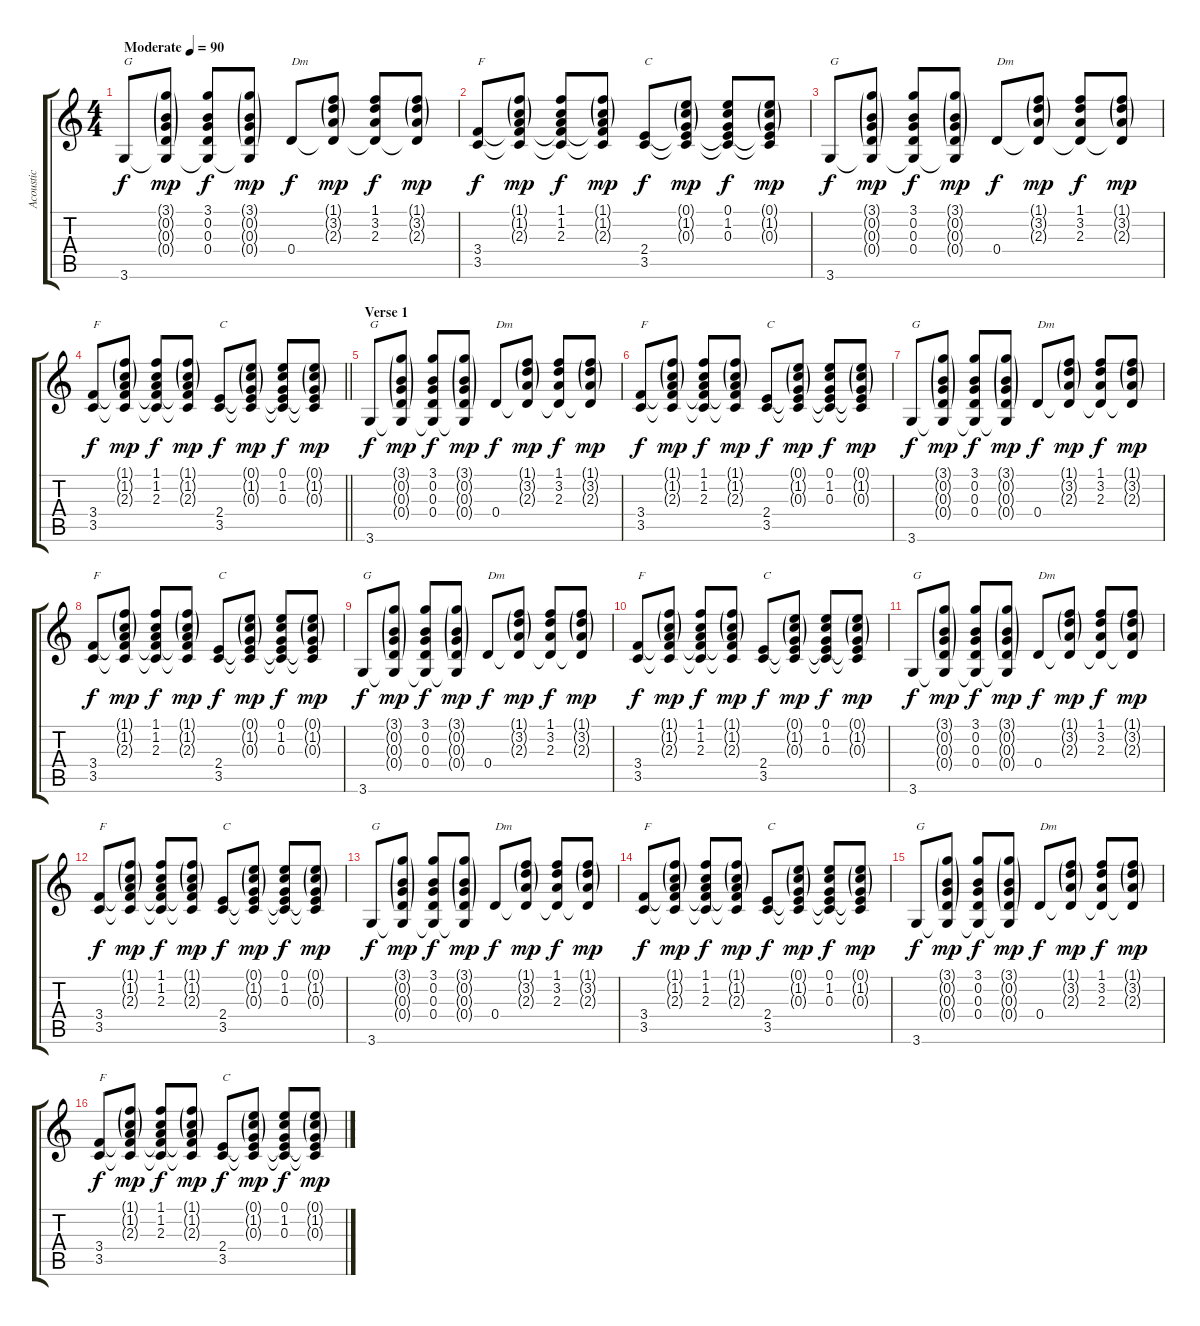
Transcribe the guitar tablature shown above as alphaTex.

\track ("Acoustic" "Acoustic") {instrument acousticguitarsteel}
\staff {score tabs}
\tuning (E4 B3 G3 D3 A2 E2) {hide}
\ts (4 4)
\tempo (90 "Moderate")
\clef g2
\ks c
3.6.8{txt "G" dy f instrument acousticguitarsteel} (3.1{g} 0.2{g} 0.3{g} 0.4{g} 3.6{t}).8{dy mp} (3.1 0.2 0.3 0.4 3.6{t}).8{dy f} (3.1{g} 0.2{g} 0.3{g} 0.4{g} 3.6{t}).8{dy mp} 0.4.8{txt "Dm" dy f} (1.1{g} 3.2{g} 2.3{g} 0.4{t}).8{dy mp} (1.1 3.2 2.3 0.4{t}).8{dy f} (1.1{g} 3.2{g} 2.3{g} 0.4{t}).8{dy mp} |
(3.4 3.5).8{txt "F" dy f} (1.1{g} 1.2{g} 2.3{g} 3.4{t} 3.5{t}).8{dy mp} (1.1 1.2 2.3 3.4{t} 3.5{t}).8{dy f} (1.1{g} 1.2{g} 2.3{g} 3.4{t} 3.5{t}).8{dy mp} (2.4 3.5).8{txt "C" dy f} (0.1{g} 1.2{g} 0.3{g} 2.4{t} 3.5{t}).8{dy mp} (0.1 1.2 0.3 2.4{t} 3.5{t}).8{dy f} (0.1{g} 1.2{g} 0.3{g} 2.4{t} 3.5{t}).8{dy mp} |
3.6.8{txt "G" dy f} (3.1{g} 0.2{g} 0.3{g} 0.4{g} 3.6{t}).8{dy mp} (3.1 0.2 0.3 0.4 3.6{t}).8{dy f} (3.1{g} 0.2{g} 0.3{g} 0.4{g} 3.6{t}).8{dy mp} 0.4.8{txt "Dm" dy f} (1.1{g} 3.2{g} 2.3{g} 0.4{t}).8{dy mp} (1.1 3.2 2.3 0.4{t}).8{dy f} (1.1{g} 3.2{g} 2.3{g} 0.4{t}).8{dy mp} |
\barLineRight lightlight
(3.4 3.5).8{txt "F" dy f} (1.1{g} 1.2{g} 2.3{g} 3.4{t} 3.5{t}).8{dy mp} (1.1 1.2 2.3 3.4{t} 3.5{t}).8{dy f} (1.1{g} 1.2{g} 2.3{g} 3.4{t} 3.5{t}).8{dy mp} (2.4 3.5).8{txt "C" dy f} (0.1{g} 1.2{g} 0.3{g} 2.4{t} 3.5{t}).8{dy mp} (0.1 1.2 0.3 2.4{t} 3.5{t}).8{dy f} (0.1{g} 1.2{g} 0.3{g} 2.4{t} 3.5{t}).8{dy mp} |
\section ("" "Verse 1")
3.6.8{txt "G" dy f} (3.1{g} 0.2{g} 0.3{g} 0.4{g} 3.6{t}).8{dy mp} (3.1 0.2 0.3 0.4 3.6{t}).8{dy f} (3.1{g} 0.2{g} 0.3{g} 0.4{g} 3.6{t}).8{dy mp} 0.4.8{txt "Dm" dy f} (1.1{g} 3.2{g} 2.3{g} 0.4{t}).8{dy mp} (1.1 3.2 2.3 0.4{t}).8{dy f} (1.1{g} 3.2{g} 2.3{g} 0.4{t}).8{dy mp} |
(3.4 3.5).8{txt "F" dy f} (1.1{g} 1.2{g} 2.3{g} 3.4{t} 3.5{t}).8{dy mp} (1.1 1.2 2.3 3.4{t} 3.5{t}).8{dy f} (1.1{g} 1.2{g} 2.3{g} 3.4{t} 3.5{t}).8{dy mp} (2.4 3.5).8{txt "C" dy f} (0.1{g} 1.2{g} 0.3{g} 2.4{t} 3.5{t}).8{dy mp} (0.1 1.2 0.3 2.4{t} 3.5{t}).8{dy f} (0.1{g} 1.2{g} 0.3{g} 2.4{t} 3.5{t}).8{dy mp} |
3.6.8{txt "G" dy f} (3.1{g} 0.2{g} 0.3{g} 0.4{g} 3.6{t}).8{dy mp} (3.1 0.2 0.3 0.4 3.6{t}).8{dy f} (3.1{g} 0.2{g} 0.3{g} 0.4{g} 3.6{t}).8{dy mp} 0.4.8{txt "Dm" dy f} (1.1{g} 3.2{g} 2.3{g} 0.4{t}).8{dy mp} (1.1 3.2 2.3 0.4{t}).8{dy f} (1.1{g} 3.2{g} 2.3{g} 0.4{t}).8{dy mp} |
(3.4 3.5).8{txt "F" dy f} (1.1{g} 1.2{g} 2.3{g} 3.4{t} 3.5{t}).8{dy mp} (1.1 1.2 2.3 3.4{t} 3.5{t}).8{dy f} (1.1{g} 1.2{g} 2.3{g} 3.4{t} 3.5{t}).8{dy mp} (2.4 3.5).8{txt "C" dy f} (0.1{g} 1.2{g} 0.3{g} 2.4{t} 3.5{t}).8{dy mp} (0.1 1.2 0.3 2.4{t} 3.5{t}).8{dy f} (0.1{g} 1.2{g} 0.3{g} 2.4{t} 3.5{t}).8{dy mp} |
3.6.8{txt "G" dy f} (3.1{g} 0.2{g} 0.3{g} 0.4{g} 3.6{t}).8{dy mp} (3.1 0.2 0.3 0.4 3.6{t}).8{dy f} (3.1{g} 0.2{g} 0.3{g} 0.4{g} 3.6{t}).8{dy mp} 0.4.8{txt "Dm" dy f} (1.1{g} 3.2{g} 2.3{g} 0.4{t}).8{dy mp} (1.1 3.2 2.3 0.4{t}).8{dy f} (1.1{g} 3.2{g} 2.3{g} 0.4{t}).8{dy mp} |
(3.4 3.5).8{txt "F" dy f} (1.1{g} 1.2{g} 2.3{g} 3.4{t} 3.5{t}).8{dy mp} (1.1 1.2 2.3 3.4{t} 3.5{t}).8{dy f} (1.1{g} 1.2{g} 2.3{g} 3.4{t} 3.5{t}).8{dy mp} (2.4 3.5).8{txt "C" dy f} (0.1{g} 1.2{g} 0.3{g} 2.4{t} 3.5{t}).8{dy mp} (0.1 1.2 0.3 2.4{t} 3.5{t}).8{dy f} (0.1{g} 1.2{g} 0.3{g} 2.4{t} 3.5{t}).8{dy mp} |
3.6.8{txt "G" dy f} (3.1{g} 0.2{g} 0.3{g} 0.4{g} 3.6{t}).8{dy mp} (3.1 0.2 0.3 0.4 3.6{t}).8{dy f} (3.1{g} 0.2{g} 0.3{g} 0.4{g} 3.6{t}).8{dy mp} 0.4.8{txt "Dm" dy f} (1.1{g} 3.2{g} 2.3{g} 0.4{t}).8{dy mp} (1.1 3.2 2.3 0.4{t}).8{dy f} (1.1{g} 3.2{g} 2.3{g} 0.4{t}).8{dy mp} |
(3.4 3.5).8{txt "F" dy f} (1.1{g} 1.2{g} 2.3{g} 3.4{t} 3.5{t}).8{dy mp} (1.1 1.2 2.3 3.4{t} 3.5{t}).8{dy f} (1.1{g} 1.2{g} 2.3{g} 3.4{t} 3.5{t}).8{dy mp} (2.4 3.5).8{txt "C" dy f} (0.1{g} 1.2{g} 0.3{g} 2.4{t} 3.5{t}).8{dy mp} (0.1 1.2 0.3 2.4{t} 3.5{t}).8{dy f} (0.1{g} 1.2{g} 0.3{g} 2.4{t} 3.5{t}).8{dy mp} |
3.6.8{txt "G" dy f} (3.1{g} 0.2{g} 0.3{g} 0.4{g} 3.6{t}).8{dy mp} (3.1 0.2 0.3 0.4 3.6{t}).8{dy f} (3.1{g} 0.2{g} 0.3{g} 0.4{g} 3.6{t}).8{dy mp} 0.4.8{txt "Dm" dy f} (1.1{g} 3.2{g} 2.3{g} 0.4{t}).8{dy mp} (1.1 3.2 2.3 0.4{t}).8{dy f} (1.1{g} 3.2{g} 2.3{g} 0.4{t}).8{dy mp} |
(3.4 3.5).8{txt "F" dy f} (1.1{g} 1.2{g} 2.3{g} 3.4{t} 3.5{t}).8{dy mp} (1.1 1.2 2.3 3.4{t} 3.5{t}).8{dy f} (1.1{g} 1.2{g} 2.3{g} 3.4{t} 3.5{t}).8{dy mp} (2.4 3.5).8{txt "C" dy f} (0.1{g} 1.2{g} 0.3{g} 2.4{t} 3.5{t}).8{dy mp} (0.1 1.2 0.3 2.4{t} 3.5{t}).8{dy f} (0.1{g} 1.2{g} 0.3{g} 2.4{t} 3.5{t}).8{dy mp} |
3.6.8{txt "G" dy f} (3.1{g} 0.2{g} 0.3{g} 0.4{g} 3.6{t}).8{dy mp} (3.1 0.2 0.3 0.4 3.6{t}).8{dy f} (3.1{g} 0.2{g} 0.3{g} 0.4{g} 3.6{t}).8{dy mp} 0.4.8{txt "Dm" dy f} (1.1{g} 3.2{g} 2.3{g} 0.4{t}).8{dy mp} (1.1 3.2 2.3 0.4{t}).8{dy f} (1.1{g} 3.2{g} 2.3{g} 0.4{t}).8{dy mp} |
(3.4 3.5).8{txt "F" dy f} (1.1{g} 1.2{g} 2.3{g} 3.4{t} 3.5{t}).8{dy mp} (1.1 1.2 2.3 3.4{t} 3.5{t}).8{dy f} (1.1{g} 1.2{g} 2.3{g} 3.4{t} 3.5{t}).8{dy mp} (2.4 3.5).8{txt "C" dy f} (0.1{g} 1.2{g} 0.3{g} 2.4{t} 3.5{t}).8{dy mp} (0.1 1.2 0.3 2.4{t} 3.5{t}).8{dy f} (0.1{g} 1.2{g} 0.3{g} 2.4{t} 3.5{t}).8{dy mp}
